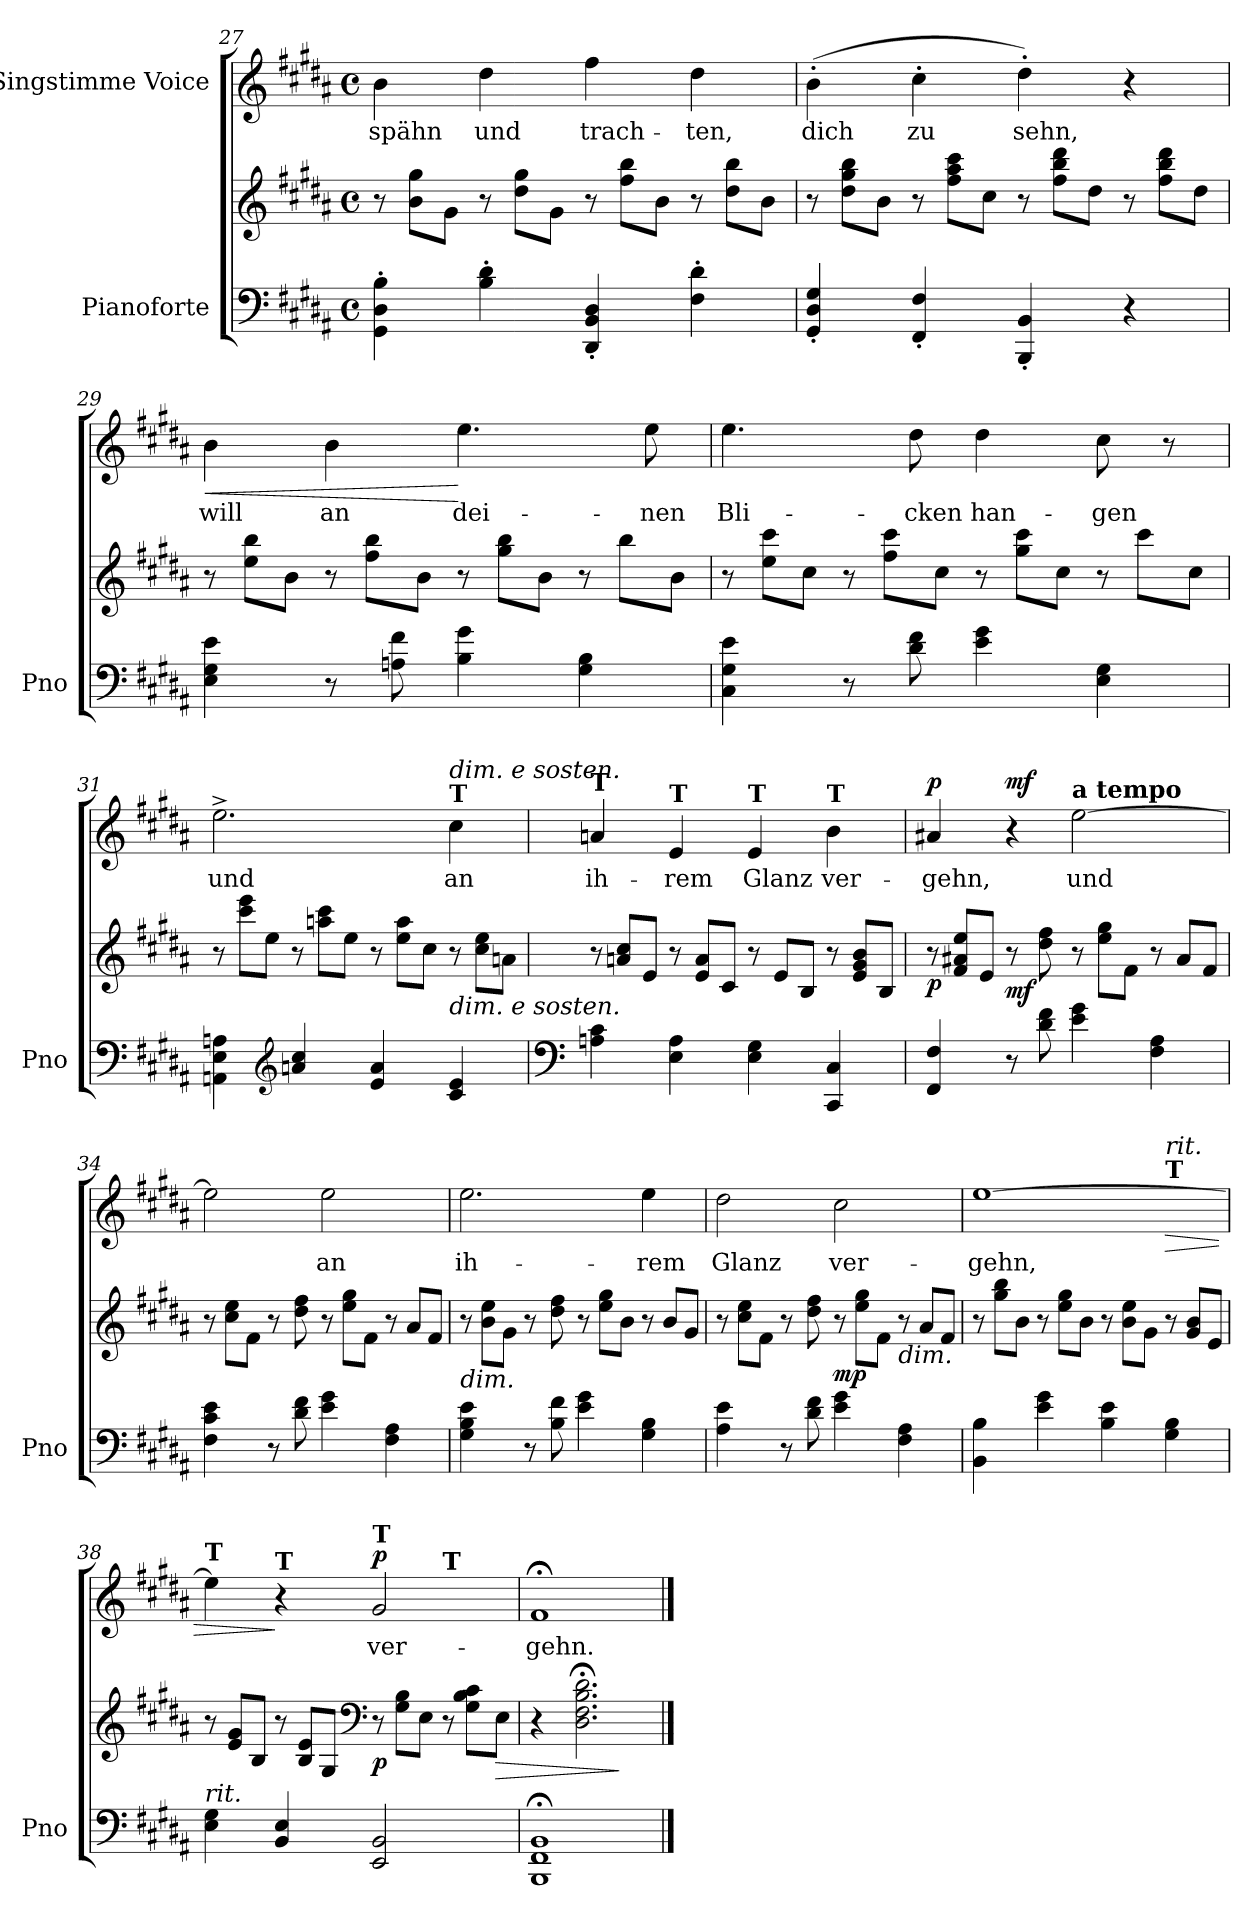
**kern	**kern	**dynam	**kern	**text	**dynam
*part2	*part2	*part2	*part1	*part1	*part1
*staff3	*staff2	*staff2/3	*staff1	*staff1	*staff1
*I"Pianoforte	*	*	*I"Singstimme Voice	*	*
*I'Pno	*	*	*	*	*
!!LO:LB:g=z
*clefF4	*clefG2	*	*clefG2	*	*
*k[f#c#g#d#a#]	*k[f#c#g#d#a#]	*	*k[f#c#g#d#a#]	*	*
*M4/4	*M4/4	*	*M4/4	*	*
*met(c)	*met(c)	*	*met(c)	*	*
*	*Xtuplet	*	*	*	*
=27	=27	=27	=27	=27	=27
!	!	!	!	!LO:LY:b	!
4GG#\' 4D#\' 4B\'	12r	.	4b\	spähn	.
.	12b\ 12gg#\L	.	.	.	.
.	12g#\J	.	.	.	.
!	!	!	!	!LO:LY:b	!
4B\' 4d#\'	12r	.	4dd#\	und	.
.	12dd#\ 12gg#\L	.	.	.	.
.	12g#\J	.	.	.	.
!	!	!	!	!LO:LY:b	!
4DD#/' 4BB/' 4D#/'	12r	.	4ff#\	trach-	.
.	12ff#\ 12bb\L	.	.	.	.
.	12b\J	.	.	.	.
!	!	!	!	!LO:LY:b	!
4F#\' 4d#\'	12r	.	4dd#\	-ten,	.
.	12dd#\ 12bb\L	.	.	.	.
.	12b\J	.	.	.	.
=28	=28	=28	=28	=28	=28
!	!	!	!	!LO:LY:b	!
4GG#/' 4D#/' 4G#/'	12r	.	(>4b'\	dich	.
.	12dd#\ 12gg#\ 12bb\L	.	.	.	.
.	12b\J	.	.	.	.
!	!	!	!	!LO:LY:b	!
4FF#/' 4F#/'	12r	.	4cc#'\	zu	.
.	12ff#\ 12aa#\ 12ccc#\L	.	.	.	.
.	12cc#\J	.	.	.	.
!	!	!	!	!LO:LY:b	!
4BBB/' 4BB/'	12r	.	4dd#'\)	sehn,	.
.	12ff#\ 12bb\ 12ddd#\L	.	.	.	.
.	12dd#\J	.	.	.	.
4r	12r	.	4r	.	.
.	12ff#\ 12bb\ 12ddd#\L	.	.	.	.
.	12dd#\J	.	.	.	.
=29	=29	=29	=29	=29	=29
!	!	!	!	!LO:LY:b	!LO:HP:b
4E\ 4G#\ 4e\	12r	.	4b\	will	<
.	12ee\ 12bb\L	.	.	.	.
.	12b\J	.	.	.	.
!	!	!	!	!LO:LY:b	!
8r	12r	.	4b\	an	.
.	12ff#\ 12bb\L	.	.	.	.
8An\ 8f#\	.	.	.	.	.
.	12b\J	.	.	.	.
!	!	!	!	!LO:LY:b	!
4B\ 4g#\	12r	.	4.ee\	dei-	[
.	12gg#\ 12bb\L	.	.	.	.
.	12b\J	.	.	.	.
4G#\ 4B\	12r	.	.	.	.
.	12bb\L	.	.	.	.
!	!	!	!	!LO:LY:b	!
.	.	.	8ee\	-nen	.
.	12b\J	.	.	.	.
=30	=30	=30	=30	=30	=30
!	!	!	!	!LO:LY:b	!
4C#\ 4G#\ 4e\	12r	.	4.ee\	Bli-	.
.	12ee\ 12ccc#\L	.	.	.	.
.	12cc#\J	.	.	.	.
8r	12r	.	.	.	.
.	12ff#\ 12ccc#\L	.	.	.	.
!	!	!	!	!LO:LY:b	!
8d#\ 8f#\	.	.	8dd#\	-cken	.
.	12cc#\J	.	.	.	.
!	!	!	!	!LO:LY:b	!
4e\ 4g#\	12r	.	4dd#\	han-	.
.	12gg#\ 12ccc#\L	.	.	.	.
.	12cc#\J	.	.	.	.
!	!	!	!	!LO:LY:b	!
4E\ 4G#\	12r	.	8cc#\	-gen	.
.	12ccc#\L	.	.	.	.
.	.	.	8r	.	.
.	12cc#\J	.	.	.	.
!!LO:LB:g=z
=31	=31	=31	=31	=31	=31
!	!	!LO:DY:b	!	!LO:LY:b	!
!	!	!LO:DY:n=1:b	!	!	!
4AAn\ 4E\ 4An\	12r	other-dynamics f	2.ee^\	und	.
.	12ccc#\ 12eee\L	.	.	.	.
.	12ee\J	.	.	.	.
*clefG2	*	*	*	*	*
4an/ 4cc#/	12r	.	.	.	.
.	12aan\ 12ccc#\L	.	.	.	.
.	12ee\J	.	.	.	.
4e/ 4a/	12r	.	.	.	.
.	12ee\ 12aa\L	.	.	.	.
.	12cc#\J	.	.	.	.
!	!	!	!LO:TX:a:B:t=T	!	!
!	!	!	!LO:TX:a:i:t=dim. e sosten.	!	!
!	!LO:TX:b:i:t=dim. e sosten.	!	!	!	!
!	!	!	!	!LO:LY:b	!
4c#/ 4e/	12r	.	4cc#\	an	.
.	12cc#\ 12ee\L	.	.	.	.
.	12an\J	.	.	.	.
=32	=32	=32	=32	=32	=32
*clefF4	*	*	*	*	*
!	!	!	!LO:TX:a:B:t=T	!	!
!	!	!	!	!LO:LY:b	!
4An\ 4c#\	12r	.	4an/	ih-	.
.	12an/ 12cc#/L	.	.	.	.
.	12e/J	.	.	.	.
!	!	!	!LO:TX:a:B:t=T	!	!
!	!	!	!	!LO:LY:b	!
4E\ 4A\	12r	.	4e/	-rem	.
.	12e/ 12a/L	.	.	.	.
.	12c#/J	.	.	.	.
!	!	!	!LO:TX:a:B:t=T	!	!
!	!	!	!	!LO:LY:b	!
4E\ 4G#\	12r	.	4e/	Glanz	.
.	12e/L	.	.	.	.
.	12B/J	.	.	.	.
!	!	!	!LO:TX:a:B:t=T	!	!
!	!	!	!	!LO:LY:b	!
4CC#/ 4C#/	12r	.	4b\	ver-	.
.	12e/ 12g#/ 12b/L	.	.	.	.
.	12B/J	.	.	.	.
=33	=33	=33	=33	=33	=33
!	!	!LO:DY:b	!	!LO:LY:b	!LO:DY:a
4FF#/ 4F#/	12r	p	4a#X/	-gehn,	p
.	12f#/ 12a#X/ 12ee/L	.	.	.	.
.	12e/J	.	.	.	.
!	!	!LO:DY:b	!	!	!LO:DY:a
8r	8r	mf	4r	.	mf
8d#\ 8f#\	8dd#\ 8ff#\	.	.	.	.
!	!	!	!LO:TX:a:B:t=a tempo	!	!
!	!	!	!	!LO:LY:b	!
4e\ 4g#\	12r	.	[2ee\	und	.
.	12ee\ 12gg#\L	.	.	.	.
.	12f#\J	.	.	.	.
4F#\ 4A#\	12r	.	.	.	.
.	12a#/L	.	.	.	.
.	12f#/J	.	.	.	.
=34	=34	=34	=34	=34	=34
4F#\ 4c#\ 4e\	12r	.	2ee\]	.	.
.	12cc#\ 12ee\L	.	.	.	.
.	12f#\J	.	.	.	.
8r	8r	.	.	.	.
8d#\ 8f#\	8dd#\ 8ff#\	.	.	.	.
!	!	!	!	!LO:LY:b	!
4e\ 4g#\	12r	.	2ee\	an	.
.	12ee\ 12gg#\L	.	.	.	.
.	12f#\J	.	.	.	.
4F#\ 4A#\	12r	.	.	.	.
.	12a#/L	.	.	.	.
.	12f#/J	.	.	.	.
!!LO:LB:g=z
=35	=35	=35	=35	=35	=35
!	!LO:TX:b:i:t=dim.	!	!	!	!
!	!	!	!	!LO:LY:b	!
4G#\ 4B\ 4e\	12r	.	2.ee\	ih-	.
.	12b\ 12ee\L	.	.	.	.
.	12g#\J	.	.	.	.
8r	8r	.	.	.	.
8B\ 8f#\	8dd#\ 8ff#\	.	.	.	.
4e\ 4g#\	12r	.	.	.	.
.	12ee\ 12gg#\L	.	.	.	.
.	12b\J	.	.	.	.
!	!	!	!	!LO:LY:b	!
4G#\ 4B\	12r	.	4ee\	-rem	.
.	12b/L	.	.	.	.
.	12g#/J	.	.	.	.
=36	=36	=36	=36	=36	=36
!	!	!	!	!LO:LY:b	!
4A#\ 4e\	12r	.	2dd#\	Glanz	.
.	12cc#\ 12ee\L	.	.	.	.
.	12f#\J	.	.	.	.
8r	8r	.	.	.	.
8d#\ 8f#\	8dd#\ 8ff#\	.	.	.	.
!	!	!LO:DY:b	!	!LO:LY:b	!
4e\ 4g#\	12r	mp	2cc#\	ver-	.
.	12ee\ 12gg#\L	.	.	.	.
.	12f#\J	.	.	.	.
!	!LO:TX:b:i:t=dim.	!	!	!	!
4F#\ 4A#\	12r	.	.	.	.
.	12a#/L	.	.	.	.
.	12f#/J	.	.	.	.
=37	=37	=37	=37	=37	=37
!	!	!	!	!LO:LY:b	!
*	*	*	*^	*	*
4BB\ 4B\	12r	.	[1ee	2ryy	-gehn,	.
.	12gg#\ 12bb\L	.	.	.	.	.
.	12b\J	.	.	.	.	.
4e\ 4g#\	12r	.	.	.	.	.
.	12ee\ 12gg#\L	.	.	.	.	.
.	12b\J	.	.	.	.	.
4B\ 4e\	12r	.	.	4ryy	.	.
.	12b\ 12ee\L	.	.	.	.	.
.	12g#\J	.	.	.	.	.
!	!	!	!	!LO:TX:a:B:t=T	!	!
!	!	!	!	!LO:TX:a:i:t=rit.	!	!
!	!	!	!	!	!	!LO:HP:b
4G#\ 4B\	12r	.	.	4ryy	.	>
.	12g#/ 12b/L	.	.	.	.	.
.	12e/J	.	.	.	.	.
=38	=38	=38	=38	=38	=38	=38
!	!	!	!LO:TX:a:B:t=T	!	!	!
!LO:TX:a:i:t=rit.	!	!	!	!	!	!
4E\ 4G#\	12r	.	4ee\]	4rcyy	.	.
.	12e/ 12g#/L	.	.	.	.	.
.	12B/J	.	.	.	.	.
!	!	!	!LO:TX:a:B:t=T	!	!	!
4BB/ 4E/	12r	.	4r	4rcyy	.	]
.	12B/ 12e/L	.	.	.	.	.
.	12G#/J	.	.	.	.	.
*	*clefF4	*	*	*	*	*
!	!	!	!LO:TX:a:B:t=T	!	!	!
!	!	!LO:DY:b	!	!	!LO:LY:b	!LO:DY:a
2EE/ 2BB/	12r	p	2g#/	4rcyy	ver-	p
.	12G#\ 12B\L	.	.	.	.	.
.	12E\J	.	.	.	.	.
!	!	!	!	!LO:TX:a:B:t=T	!	!
.	12r	.	.	8rcyy	.	.
.	12G#\ 12B\ 12c#\L	.	.	.	.	.
.	.	.	.	8rcyy	.	.
!	!	!LO:HP:b	!	!	!	!
.	12E\J	>	.	.	.	.
*	*	*	*v	*v	*	*
=39	=39	=39	=39	=39	=39
!	!	!	!	!LO:LY:b	!
1BBB;< 1FF#;< 1BB;<	4r	.	1f#;<	-gehn.	.
.	2.D#\;< 2.F#\;< 2.B\;< 2.d#\;<	.	.	.	.
.	.	]	.	.	.
==	==	==	==	==	==
*-	*-	*-	*-	*-	*-
